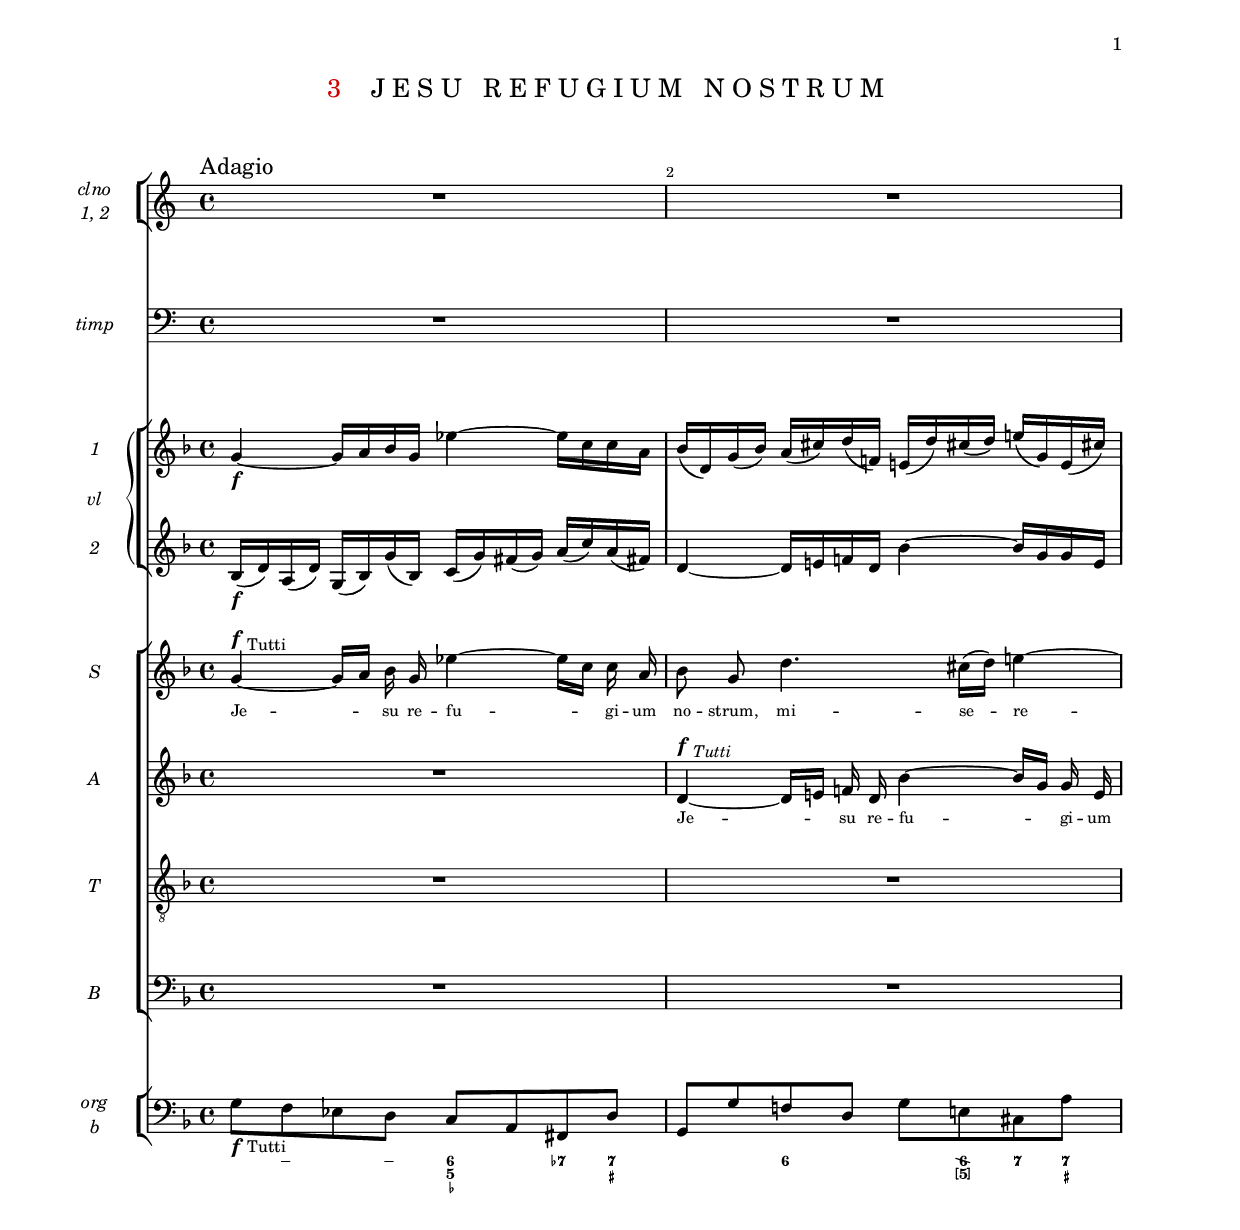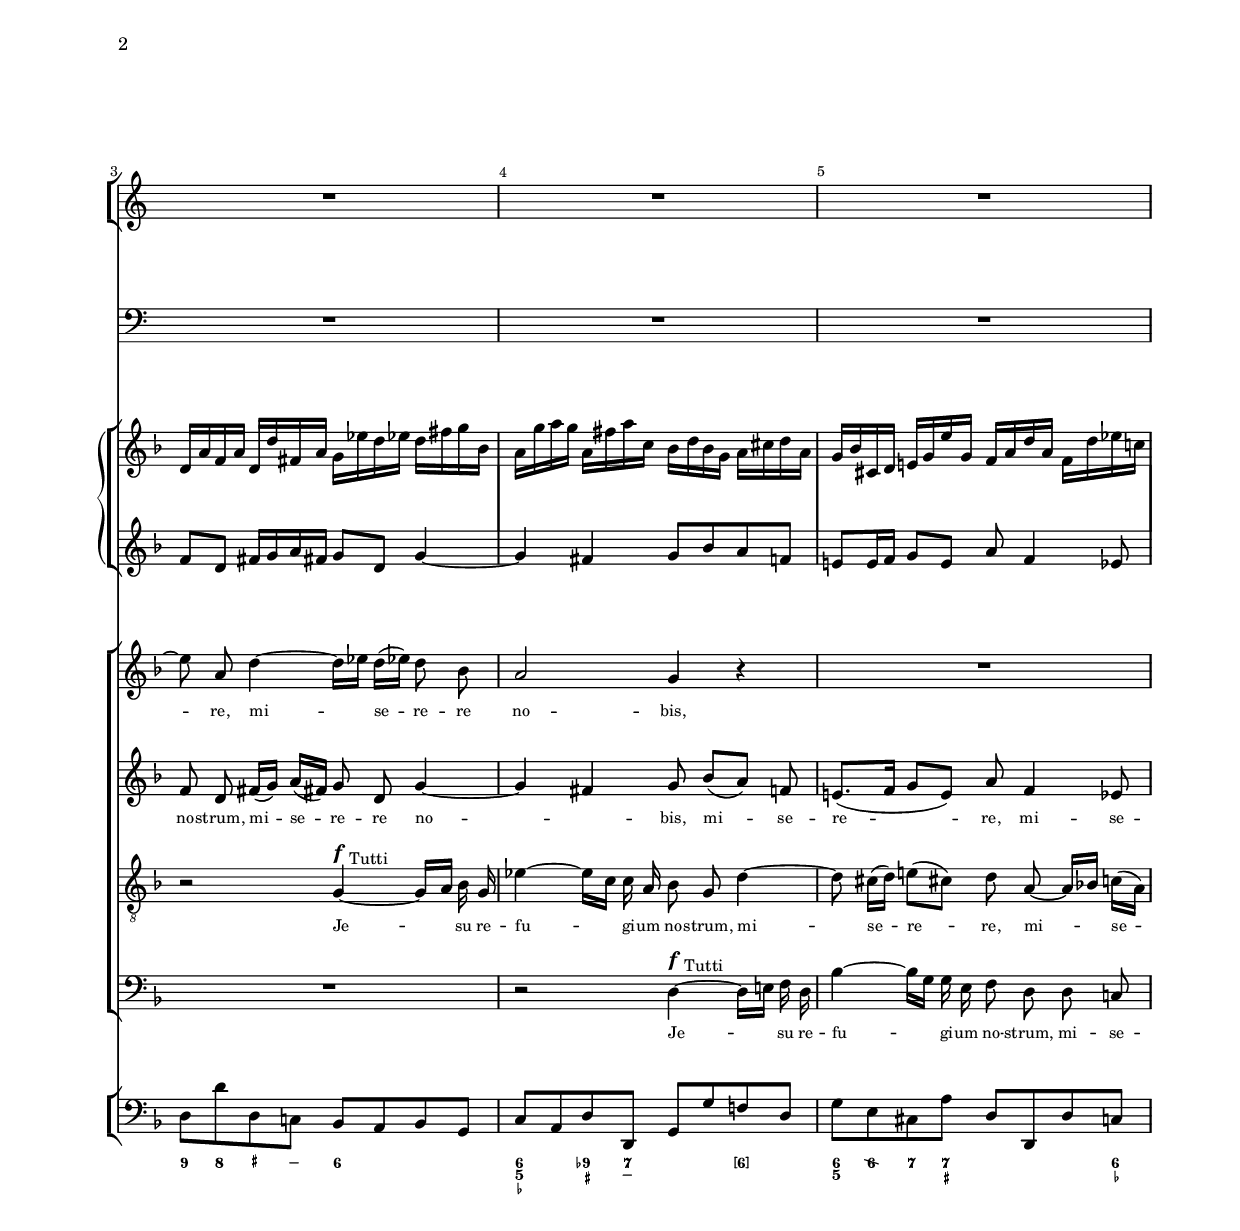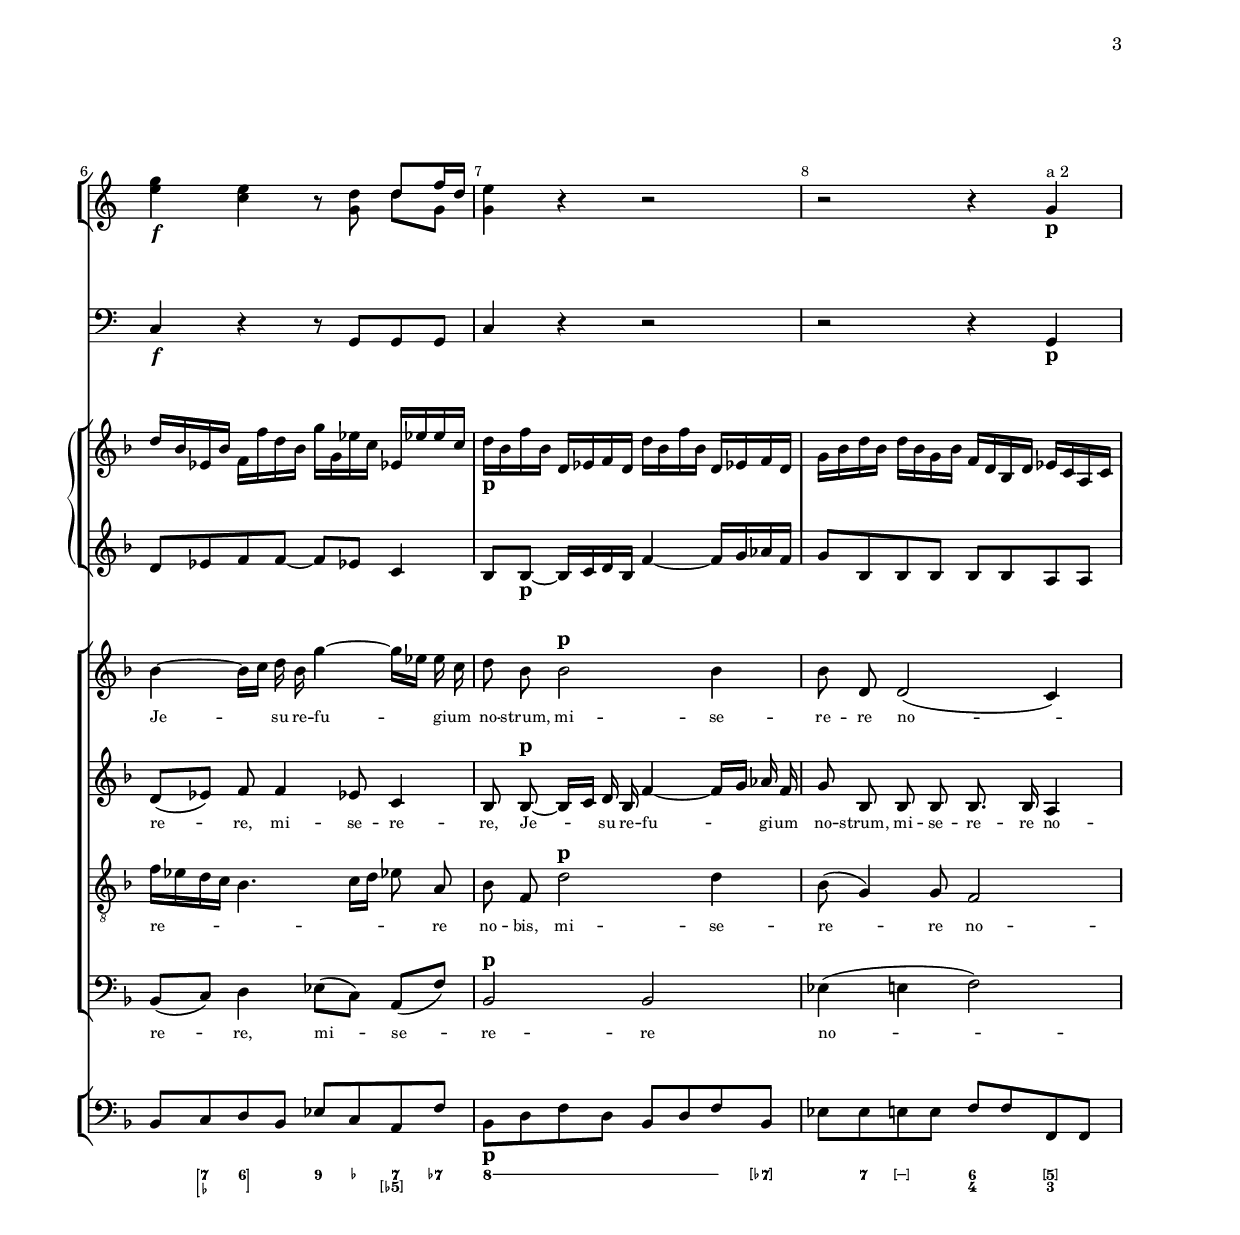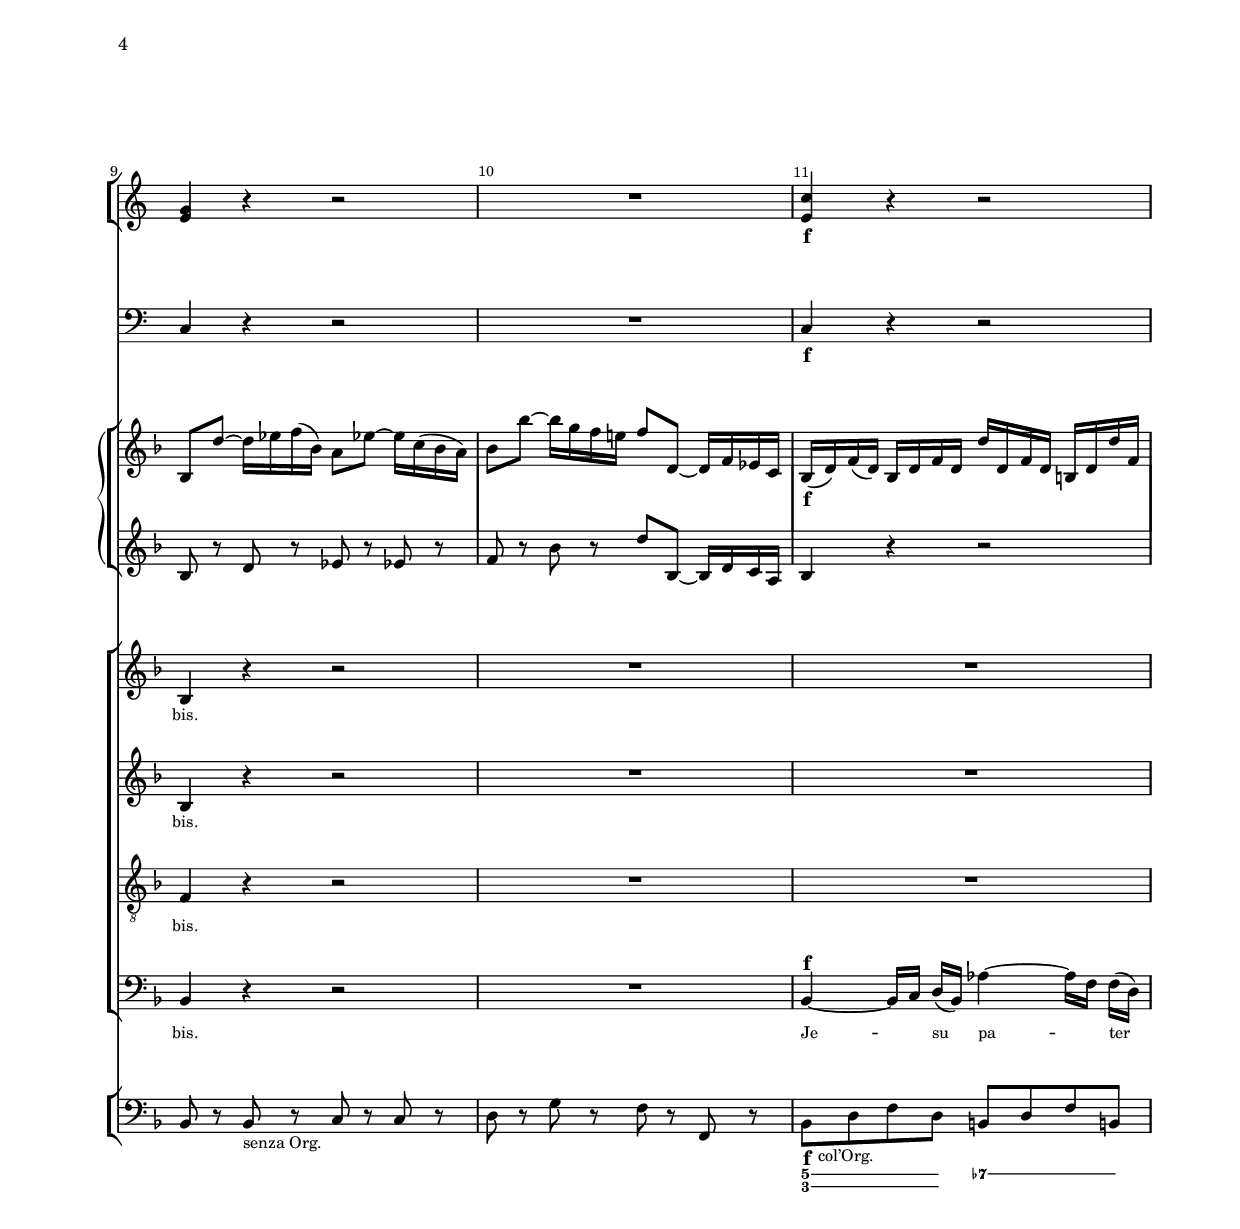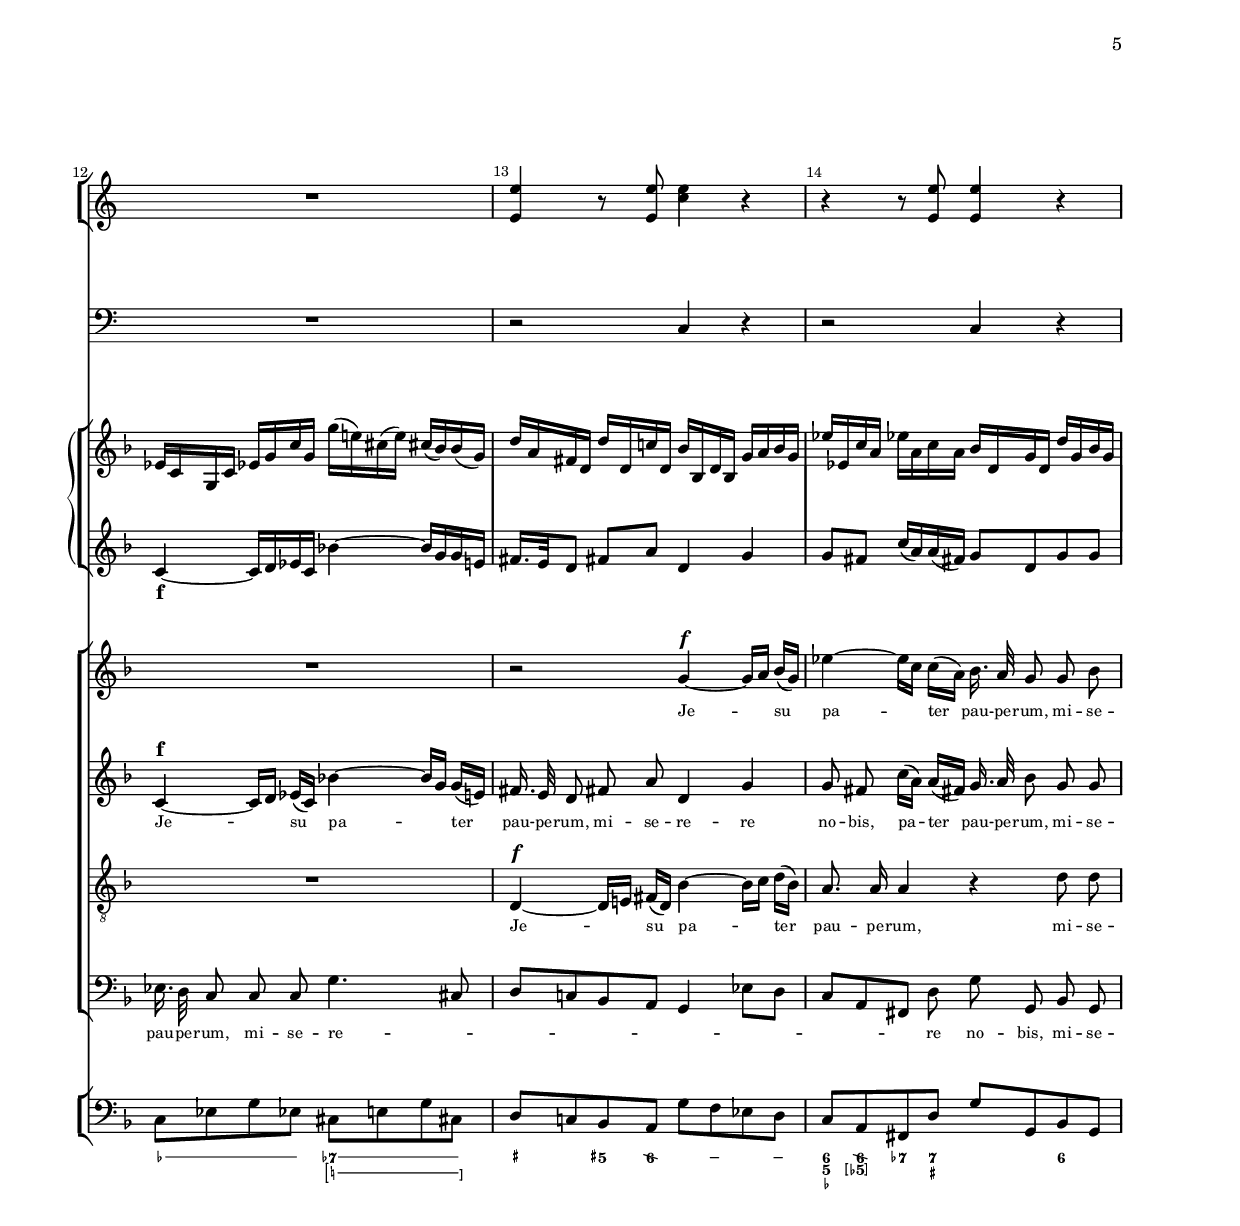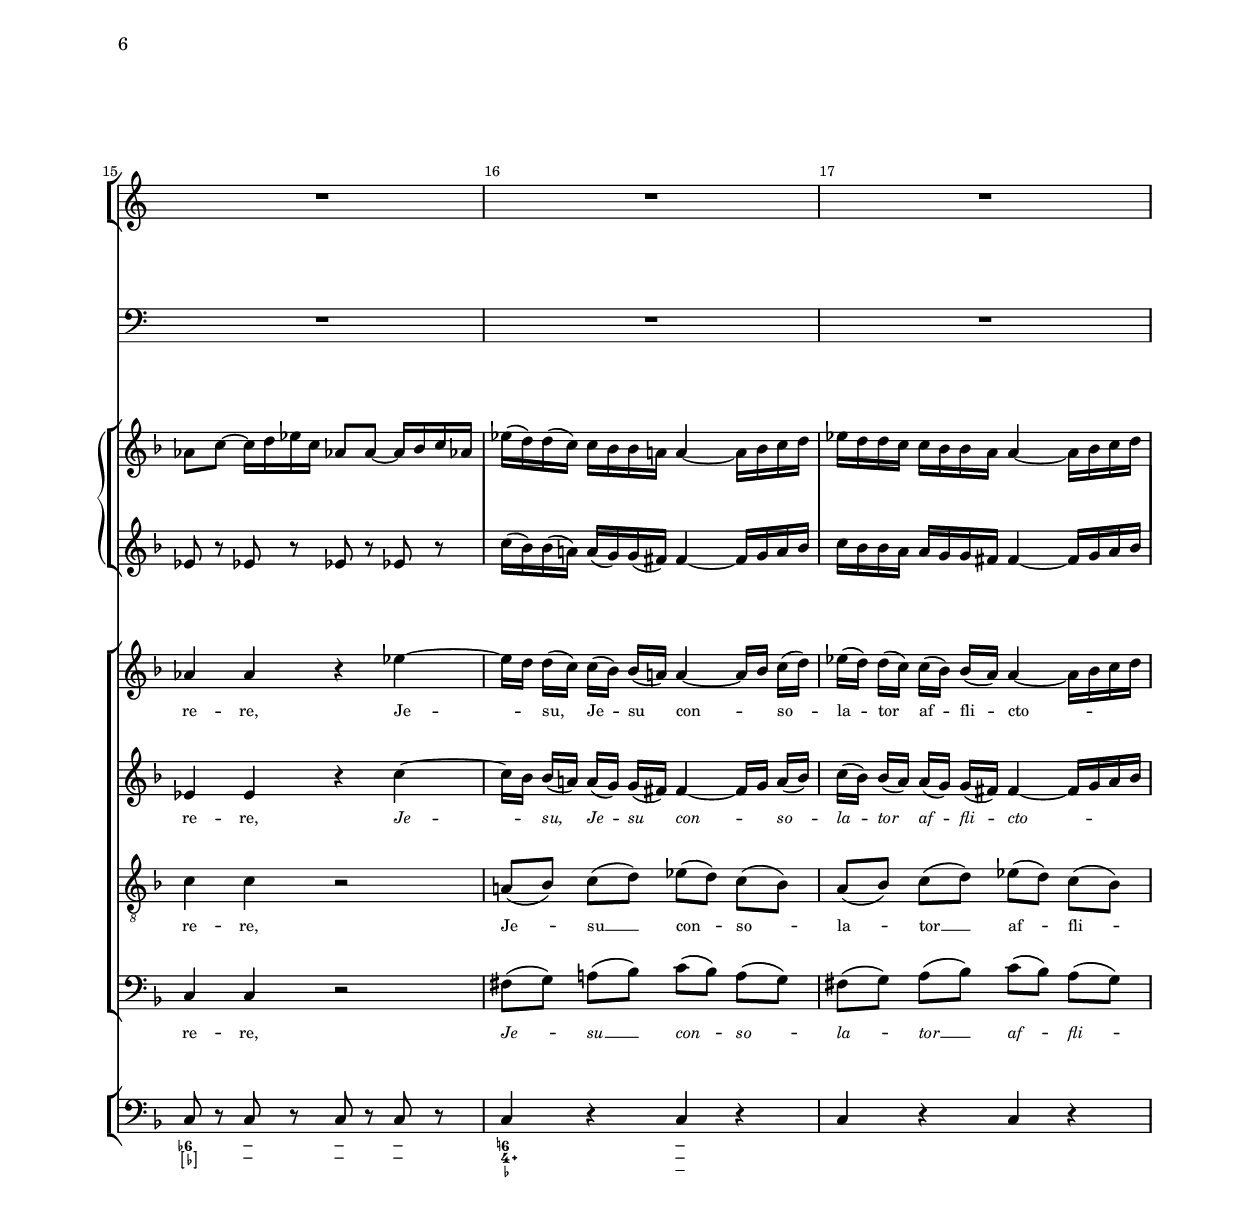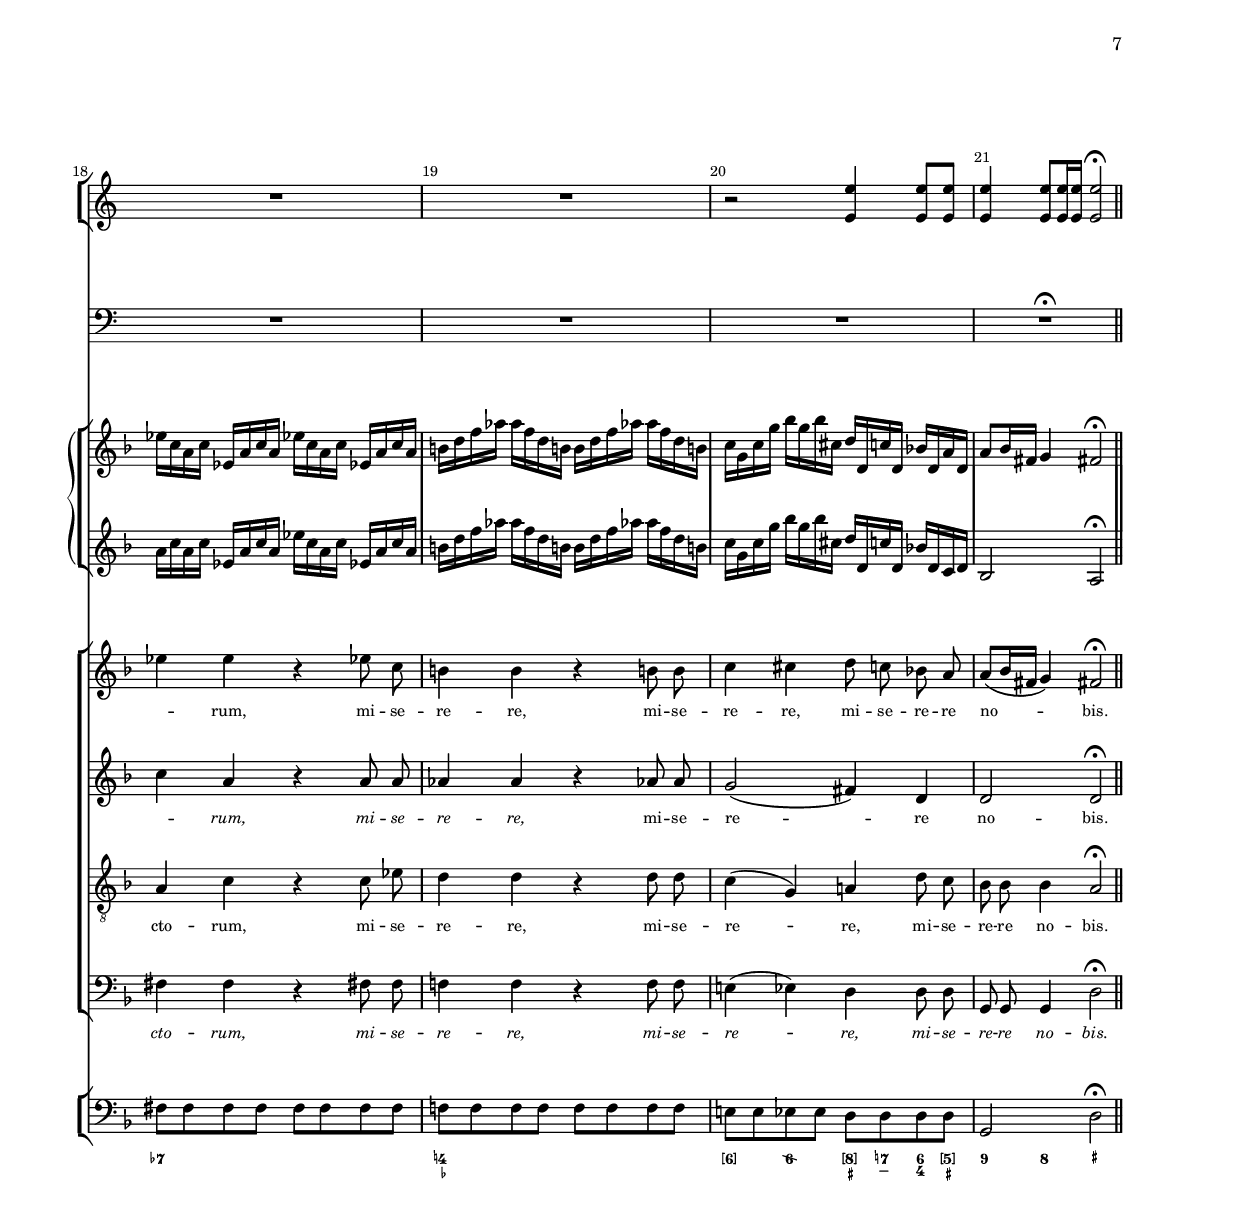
% (c) 2020 by Wolfgang Esser-Skala.
% This file is licensed under the Creative Commons Attribution-NonCommercial-ShareAlike 4.0 International License.
% To view a copy of this license, visit http://creativecommons.org/licenses/by-nc-sa/4.0/.

\version "2.18.0"

\include "../definitions.ly"

% \paper { #(define (page-post-process layout pages) (ly:create-toc-file layout pages)) }

#(set-global-staff-size 15.87)

\book {
	% \bookpart {
	% 	\header {
	% 		number = "1"
	% 		title = "K Y R I E   E L E I S O N"
	% 	}
	% 	\paper { indent = 3\cm }
	% 	\tocSection "1" "Kyrie eleison"
	% 	\score {
	% 		<<
	% 			\new StaffGroup <<
	% 				\new Staff <<
	% 					\set Staff.instrumentName = \markup \center-column { "Clarino I, II" "in B" }
	% 					% \transpose c b,
	% 					\partcombine \KyrieClarinoI \KyrieClarinoII
	% 				>>
	% 			>>
	% 			\new Staff {
	% 				\set Staff.instrumentName = \markup \center-column { "Timpani" "in B–F" }
	% 				% \transpose c b,
	% 				\KyrieTimpani
	% 			}
	% 			\new StaffGroup <<
	% 				\new GrandStaff <<
	% 					\set GrandStaff.instrumentName = "Violino"
	% 					\new Staff {
	% 						\set Staff.instrumentName = "I"
	% 						\KyrieViolinoI
	% 					}
	% 					\new Staff {
	% 						\set Staff.instrumentName = "II"
	% 						\KyrieViolinoII
	% 					}
	% 				>>
	% 			>>
	% 			\new ChoirStaff <<
	% 				\new Staff {
	% 					\set Staff.instrumentName = \SopranoIncipit
	% 					\override Staff.InstrumentName.self-alignment-Y = ##f
	% 					\override Staff.InstrumentName.self-alignment-X = #RIGHT
	% 					\new Voice = "Soprano" { \dynamicUp \KyrieSopranoNotes }
	% 				}
	% 				\new Lyrics \lyricsto Soprano \KyrieSopranoLyrics
	%
	% 				\new Staff {
	% 					\set Staff.instrumentName = \AltoIncipit
	% 					\override Staff.InstrumentName.self-alignment-Y = ##f
	% 					\override Staff.InstrumentName.self-alignment-X = #RIGHT
	% 					\new Voice = "Alto" { \dynamicUp \KyrieAltoNotes }
	% 				}
	% 				\new Lyrics \lyricsto Alto \KyrieAltoLyrics
	%
	% 				\new Staff {
	% 					\set Staff.instrumentName = \TenoreIncipit
	% 					\override Staff.InstrumentName.self-alignment-Y = ##f
	% 					\override Staff.InstrumentName.self-alignment-X = #RIGHT
	% 					\new Voice = "Tenore" { \dynamicUp \KyrieTenoreNotes }
	% 				}
	% 				\new Lyrics \lyricsto Tenore \KyrieTenoreLyrics
	%
	% 				\new Staff {
	% 					\set Staff.instrumentName = "Basso"
	% 					\new Voice = "Basso" { \dynamicUp \KyrieBassoNotes }
	% 				}
	% 				\new Lyrics \lyricsto Basso \KyrieBassoLyrics
	% 			>>
	% 			\new StaffGroup <<
	% 				\new Staff {
	% 					\set Staff.instrumentName = \markup { \center-column { "Organo" "e Bassi" } }
	% 					% \transpose c c,
	% 					\KyrieOrgano
	% 				}
	% 			>>
	% 			\new FiguredBass { \KyrieBassFigures }
	% 		>>
	% 		\layout { }
	% 		\midi { \tempo 2 = 110 }
	% 	}
	% }
	% \bookpart {
	% 	\header {
	% 		number = "2"
	% 		title = "J E S U   F I L I   D E I   V I V I"
	% 	}
	% 	\tocSection "2" "Jesu Fili Dei vivi"
	% 	\score {
	% 		<<
	% 			\new StaffGroup <<
	% 				\new GrandStaff <<
	% 					\set GrandStaff.instrumentName = "vl"
	% 					\new Staff {
	% 						\set Staff.instrumentName = "1"
	% 						\JesuFiliViolinoI
	% 					}
	% 					\new Staff {
	% 						\set Staff.instrumentName = "2"
	% 						\JesuFiliViolinoII
	% 					}
	% 				>>
	% 			>>
	% 			\new ChoirStaff <<
	% 				\new Staff {
	% 					\set Staff.instrumentName = "S"
	% 					\new Voice = "Soprano" { \dynamicUp \JesuFiliSopranoNotes }
	% 				}
	% 				\new Lyrics \lyricsto Soprano \JesuFiliSopranoLyrics
	%
	% 				\new Staff {
	% 					\set Staff.instrumentName = "A"
	% 					\new Voice = "Alto" { \dynamicUp \JesuFiliAltoNotes }
	% 				}
	% 				\new Lyrics \lyricsto Alto \JesuFiliAltoLyrics
	%
	% 				\new Staff {
	% 					\set Staff.instrumentName = "T"
	% 					\new Voice = "Tenore" { \dynamicUp \JesuFiliTenoreNotes }
	% 				}
	% 				\new Lyrics \lyricsto Tenore \JesuFiliTenoreLyrics
	%
	% 				\new Staff {
	% 					\set Staff.instrumentName = "B"
	% 					\new Voice = "Basso" { \dynamicUp \JesuFiliBassoNotes }
	% 				}
	% 				\new Lyrics \lyricsto Basso \JesuFiliBassoLyrics
	% 			>>
	% 			\new StaffGroup <<
	% 				\new Staff {
	% 					\set Staff.instrumentName = \markup { \center-column { "org" "b" } }
	% 					% \transpose c c,
	% 					\JesuFiliOrgano
	% 				}
	% 			>>
	% 			\new FiguredBass { \JesuFiliBassFigures }
	% 		>>
	% 		\layout { }
	% 		\midi { \tempo 4 = 90 }
	% 	}
	% }
	\bookpart {
		\header {
			number = "3"
			title = "J E S U   R E F U G I U M   N O S T R U M"
		}
		\tocSection "3" "Jesu refugium nostrum"
		\score {
			<<
				\new StaffGroup <<
					\new Staff <<
						\set Staff.instrumentName = \markup \center-column { "clno" "1, 2" }
						% \transpose c b,
						\partcombine \JesuRefugiumClarinoI \JesuRefugiumClarinoII
					>>
				>>
				\new Staff {
					\set Staff.instrumentName = "timp"
					% \transpose c b,
					\JesuRefugiumTimpani
				}
				\new StaffGroup <<
					\new GrandStaff <<
						\set GrandStaff.instrumentName = "vl"
						\new Staff {
							\set Staff.instrumentName = "1"
							\JesuRefugiumViolinoI
						}
						\new Staff {
							\set Staff.instrumentName = "2"
							\JesuRefugiumViolinoII
						}
					>>
				>>
				\new ChoirStaff <<
					\new Staff {
						\set Staff.instrumentName = "S"
						\new Voice = "Soprano" { \dynamicUp \JesuRefugiumSopranoNotes }
					}
					\new Lyrics \lyricsto Soprano \JesuRefugiumSopranoLyrics

					\new Staff {
						\set Staff.instrumentName = "A"
						\new Voice = "Alto" { \dynamicUp \JesuRefugiumAltoNotes }
					}
					\new Lyrics \lyricsto Alto \JesuRefugiumAltoLyrics

					\new Staff {
						\set Staff.instrumentName = "T"
						\new Voice = "Tenore" { \dynamicUp \JesuRefugiumTenoreNotes }
					}
					\new Lyrics \lyricsto Tenore \JesuRefugiumTenoreLyrics

					\new Staff {
						\set Staff.instrumentName = "B"
						\new Voice = "Basso" { \dynamicUp \JesuRefugiumBassoNotes }
					}
					\new Lyrics \lyricsto Basso \JesuRefugiumBassoLyrics
				>>
				\new StaffGroup <<
					\new Staff {
						\set Staff.instrumentName = \markup { \center-column { "org" "b" } }
						% \transpose c c,
						\JesuRefugiumOrgano
					}
				>>
				\new FiguredBass { \JesuRefugiumBassFigures }
			>>
			\layout { }
			\midi { \tempo 4 = 45 }
		}
	}
}
